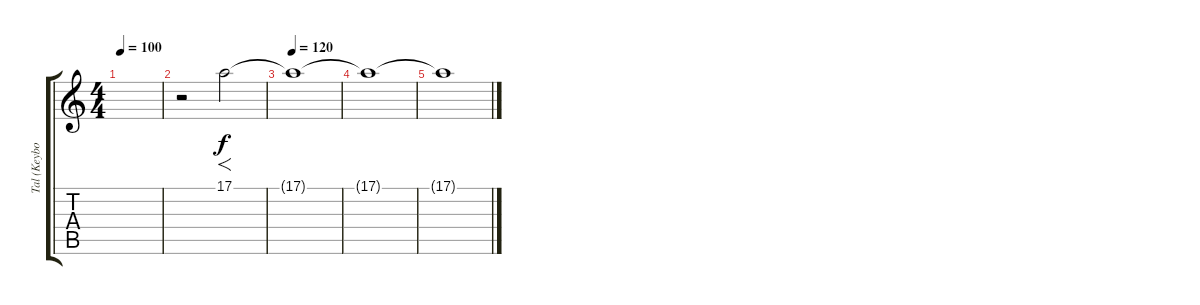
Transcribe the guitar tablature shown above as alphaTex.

\track ("Tal (Keyboards)" "Tal (Keybo") {instrument stringensemble1}
\staff {score tabs}
\tuning (E4 B3 G3 D3 A2 E2) {hide}
\ts (4 4)
\tempo 100
\clef g2
\ks c
|
r.2 17.1.2{f volume 6} |
\tempo 120
17.1{t}.1 |
17.1{t}.1{volume 0} |
17.1{t}.1
